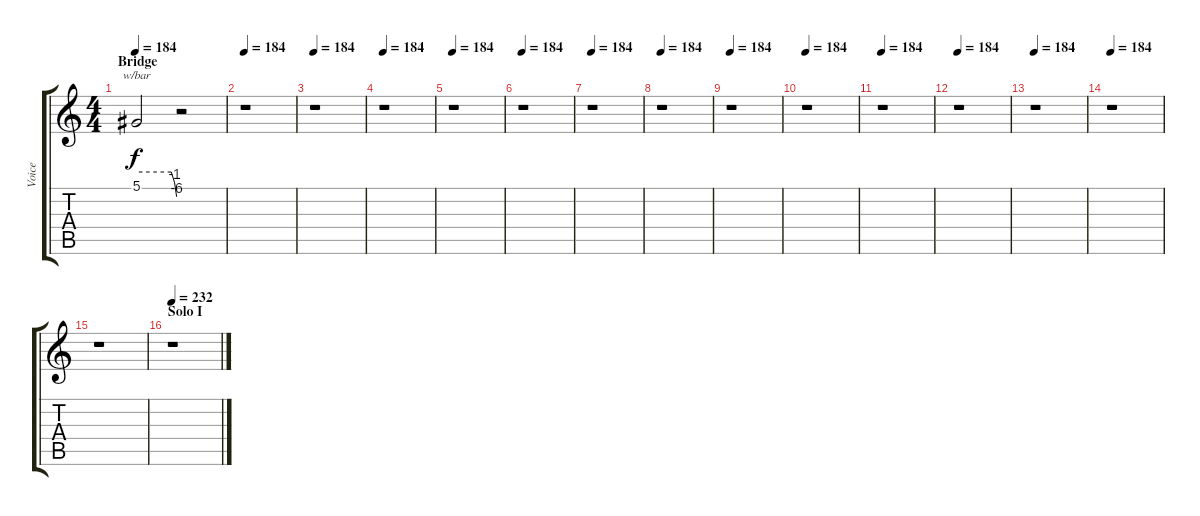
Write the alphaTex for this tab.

\track ("Voice" "Voice") {instrument lead6voice}
\staff {score tabs}
\tuning (Eb4 Bb3 Gb3 Db3 Ab2 Eb2) {hide}
\ts (4 4)
\section ("" "Bridge")
\tempo 184
\clef g2
\ks c
5.1.2{tbe (custom default 0 0 52 0 57 -4 60 -24) dy f} r.2 |
\tempo 184
r.1 |
\tempo 184
r.1 |
\tempo 184
r.1 |
\tempo 184
r.1 |
\tempo 184
r.1 |
\tempo 184
r.1 |
\tempo 184
r.1 |
\tempo 184
r.1 |
\tempo 184
r.1 |
\tempo 184
r.1 |
\tempo 184
r.1 |
\tempo 184
r.1 |
\tempo 184
r.1 |
r.1 |
\section ("" "Solo I")
\tempo 232
r.1
